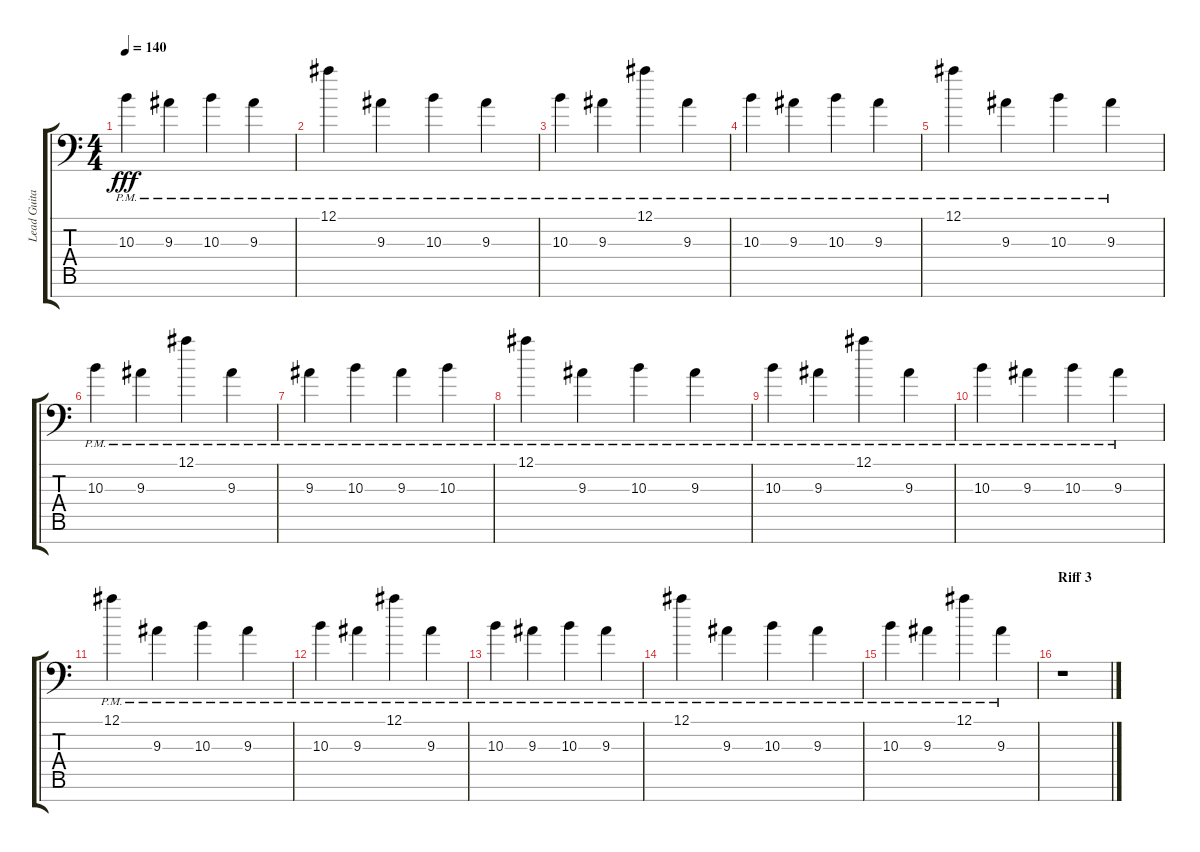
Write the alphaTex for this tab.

\track ("Lead Guitar" "Lead Guita") {instrument distortionguitar}
\staff {score tabs}
\tuning (Bb3 Gb3 Db3 Ab2 Eb2 Bb1 F1) {hide}
\ts (4 4)
\tempo 140
\clef f4
\ks c
10.3{pm}.4{dy fff} 9.3{pm}.4 10.3{pm}.4 9.3{pm}.4 |
12.1{pm}.4 9.3{pm}.4 10.3{pm}.4 9.3{pm}.4 |
10.3{pm}.4 9.3{pm}.4 12.1{pm}.4 9.3{pm}.4 |
10.3{pm}.4 9.3{pm}.4 10.3{pm}.4 9.3{pm}.4 |
12.1{pm}.4 9.3{pm}.4 10.3{pm}.4 9.3{pm}.4 |
10.3{pm}.4 9.3{pm}.4 12.1{pm}.4 9.3{pm}.4 |
9.3{pm}.4 10.3{pm}.4 9.3{pm}.4 10.3{pm}.4 |
12.1{pm}.4 9.3{pm}.4 10.3{pm}.4 9.3{pm}.4 |
10.3{pm}.4 9.3{pm}.4 12.1{pm}.4 9.3{pm}.4 |
10.3{pm}.4 9.3{pm}.4 10.3{pm}.4 9.3{pm}.4 |
12.1{pm}.4 9.3{pm}.4 10.3{pm}.4 9.3{pm}.4 |
10.3{pm}.4 9.3{pm}.4 12.1{pm}.4 9.3{pm}.4 |
10.3{pm}.4 9.3{pm}.4 10.3{pm}.4 9.3{pm}.4 |
12.1{pm}.4 9.3{pm}.4 10.3{pm}.4 9.3{pm}.4 |
10.3{pm}.4 9.3{pm}.4 12.1{pm}.4 9.3{pm}.4 |
\section ("" "Riff 3")
r.1
